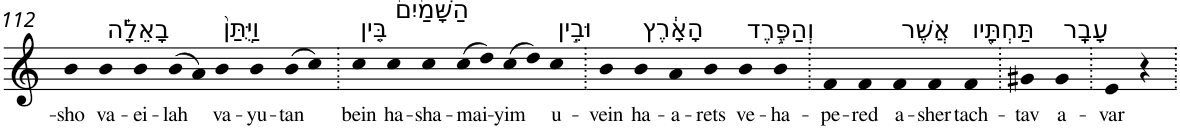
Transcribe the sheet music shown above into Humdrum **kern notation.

**kern	**text
*part1	*part1
*staff1	*staff1
*I"Piano	*
*I'Pno	*
!!LO:PB:g=z
*clefG2	*
*k[]	*
=112	=112
!	!LO:LY:b
4b	-sho
!LO:TX:a:t=בָאֵלָ֗ה	!
!	!LO:LY:b
4b	va-
!	!LO:LY:b
4b	-ei-
!	!LO:LY:b
(>8b	-lah
8a)	.
!LO:TX:a:t=וַיֻּתַּן֙	!
!	!LO:LY:b
4b	va-
!	!LO:LY:b
4b	-yu-
!	!LO:LY:b
(>8b	-tan
8cc)	.
=113.	=113.
!LO:TX:a:t=בֵּ֤ין	!
!	!LO:LY:b
4cc	bein
!LO:TX:a:t=הַשָּׁמַ֙יִם֙	!
!	!LO:LY:b
4cc	ha-
!	!LO:LY:b
4cc	-sha-
!	!LO:LY:b
(>8cc	-mai-
8dd)	.
!	!LO:LY:b
(>8cc	-yim
8dd)	.
!LO:TX:a:t=וּבֵ֣ין	!
!	!LO:LY:b
4cc	u-
=114.	=114.
!	!LO:LY:b
4b	-vein
!LO:TX:a:t=הָאָ֔רֶץ	!
!	!LO:LY:b
4b	ha-
!	!LO:LY:b
4a	-a-
!	!LO:LY:b
4b	-rets
!LO:TX:a:t=וְהַפֶּ֥רֶד	!
!	!LO:LY:b
4b	ve-
!	!LO:LY:b
4b	-ha-
=115.	=115.
!	!LO:LY:b
4f	-pe-
!	!LO:LY:b
4f	-red
!LO:TX:a:t=אֲשֶׁר	!
!	!LO:LY:b
4f	a-
!	!LO:LY:b
4f	-sher
!LO:TX:a:t=תַּחְתָּ֖יו	!
!	!LO:LY:b
4f	tach-
=116.	=116.
!	!LO:LY:b
4g#X	-tav
!LO:TX:a:t=עָבָֽר	!
!	!LO:LY:b
4g#	a-
=117.	=117.
!	!LO:LY:b
4e	-var
4r	.
=.	=.
*-	*-
